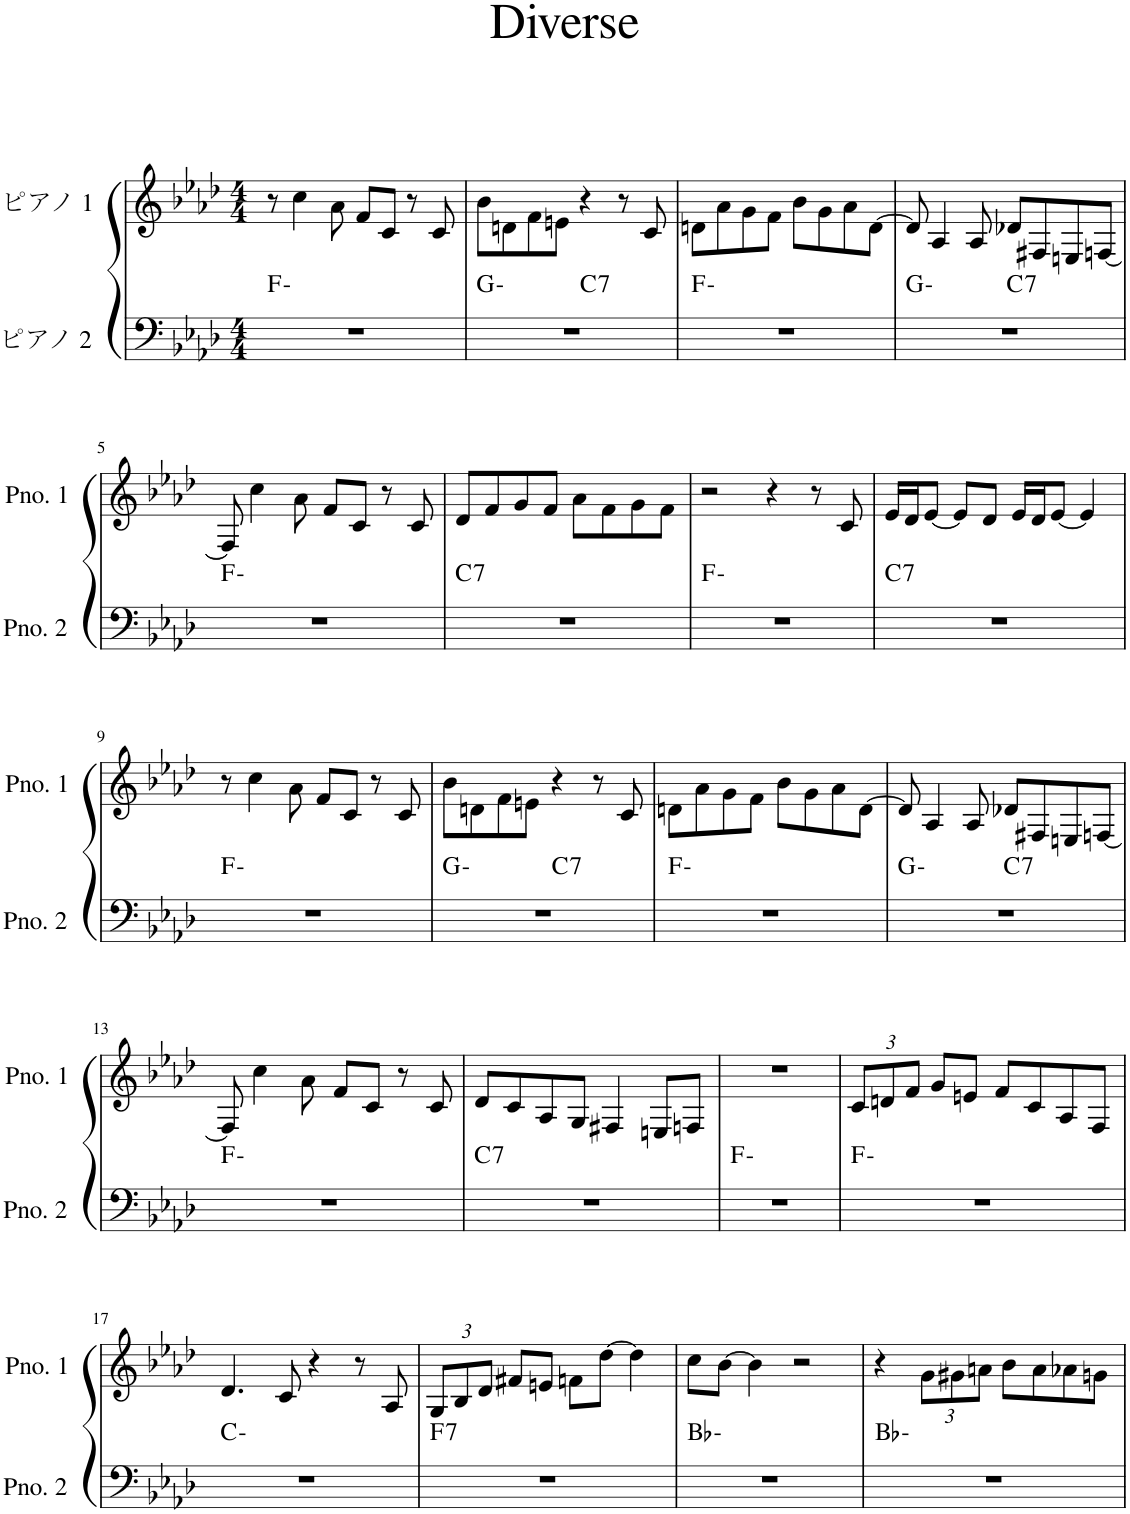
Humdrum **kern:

**kern	**harte	**kern
*part2	*part2	*part1
*staff2	*	*staff1
*I"ピアノ 2	*	*I"ピアノ 1
*clefF4	*	*clefG2
*k[b-e-a-d-]	*	*k[b-e-a-d-]
*M4/4	*	*M4/4
=1	=1	=1
1r	F:min	8r
.	.	4cc\
.	.	8a-\
.	.	8f/L
.	.	8c/J
.	.	8r
.	.	8c/
=2	=2	=2
*^	*	*
1r	2ryy	G:min	8b-\L
.	.	.	8dn\
.	.	.	8f\
.	.	.	8en\J
!	!	!LO:H:kt=7	!
.	2ryy	C:7	4r
.	.	.	8r
.	.	.	8c/
*v	*v	*	*
=3	=3	=3
1r	F:min	8dn\L
.	.	8a-\
.	.	8g\
.	.	8f\J
.	.	8b-\L
.	.	8g\
.	.	8a-\
.	.	[8d\J
=4	=4	=4
*^	*	*
1r	2ryy	G:min	8d/]
.	.	.	4A-/
.	.	.	8A-/
!	!	!LO:H:kt=7	!
.	2ryy	C:7	8d-X/L
.	.	.	8F#X/
.	.	.	8En/
.	.	.	[8Fn/J
*v	*v	*	*
!!LO:LB:g=z
=5	=5	=5
1r	F:min	8F/]
.	.	4cc\
.	.	8a-\
.	.	8f/L
.	.	8c/J
.	.	8r
.	.	8c/
=6	=6	=6
!	!LO:H:kt=7	!
1r	C:7	8d-/L
.	.	8f/
.	.	8g/
.	.	8f/J
.	.	8a-\L
.	.	8f\
.	.	8g\
.	.	8f\J
=7	=7	=7
1r	F:min	2r
.	.	4r
.	.	8r
.	.	8c/
=8	=8	=8
!	!LO:H:kt=7	!
1r	C:7	16e-/LL
.	.	16d-/J
.	.	[8e-/J
.	.	8e-/L]
.	.	8d-/J
.	.	16e-/LL
.	.	16d-/J
.	.	[8e-/J
.	.	4e-/]
!!LO:LB:g=z
=9	=9	=9
1r	F:min	8r
.	.	4cc\
.	.	8a-\
.	.	8f/L
.	.	8c/J
.	.	8r
.	.	8c/
=10	=10	=10
*^	*	*
1r	2ryy	G:min	8b-\L
.	.	.	8dn\
.	.	.	8f\
.	.	.	8en\J
!	!	!LO:H:kt=7	!
.	2ryy	C:7	4r
.	.	.	8r
.	.	.	8c/
*v	*v	*	*
=11	=11	=11
1r	F:min	8dn\L
.	.	8a-\
.	.	8g\
.	.	8f\J
.	.	8b-\L
.	.	8g\
.	.	8a-\
.	.	[8d\J
=12	=12	=12
*^	*	*
1r	2ryy	G:min	8d/]
.	.	.	4A-/
.	.	.	8A-/
!	!	!LO:H:kt=7	!
.	2ryy	C:7	8d-X/L
.	.	.	8F#X/
.	.	.	8En/
.	.	.	[8Fn/J
*v	*v	*	*
!!LO:LB:g=z
=13	=13	=13
1r	F:min	8F/]
.	.	4cc\
.	.	8a-\
.	.	8f/L
.	.	8c/J
.	.	8r
.	.	8c/
=14	=14	=14
!	!LO:H:kt=7	!
1r	C:7	8d-/L
.	.	8c/
.	.	8A-/
.	.	8G/J
.	.	4F#X/
.	.	8En/L
.	.	8Fn/J
=15	=15	=15
1r	F:min	1r
=16	=16	=16
*	*	*Xbrackettup
1r	F:min	12c/L
.	.	12dn/
.	.	12f/J
.	.	8g/L
.	.	8en/J
.	.	8f/L
.	.	8c/
.	.	8A-/
.	.	8F/J
!!LO:LB:g=z
=17	=17	=17
1r	C:min	4.d-/
.	.	8c/
.	.	4r
.	.	8r
.	.	8A-/
=18	=18	=18
!	!LO:H:kt=7	!
1r	F:7	12G/L
.	.	12B-/
.	.	12d-/J
.	.	8f#X/L
.	.	8en/J
.	.	8fn\L
.	.	[8dd-\J
.	.	4dd-\]
=19	=19	=19
1r	Bb:min	8cc\L
.	.	[8b-\J
.	.	4b-\]
.	.	2r
=20	=20	=20
1r	Bb:min	4r
.	.	12g\L
.	.	12g#X\
.	.	12an\J
.	.	8b-\L
.	.	8a\
.	.	8a-X\
.	.	8gn\J
=	=	=
*-	*-	*-
